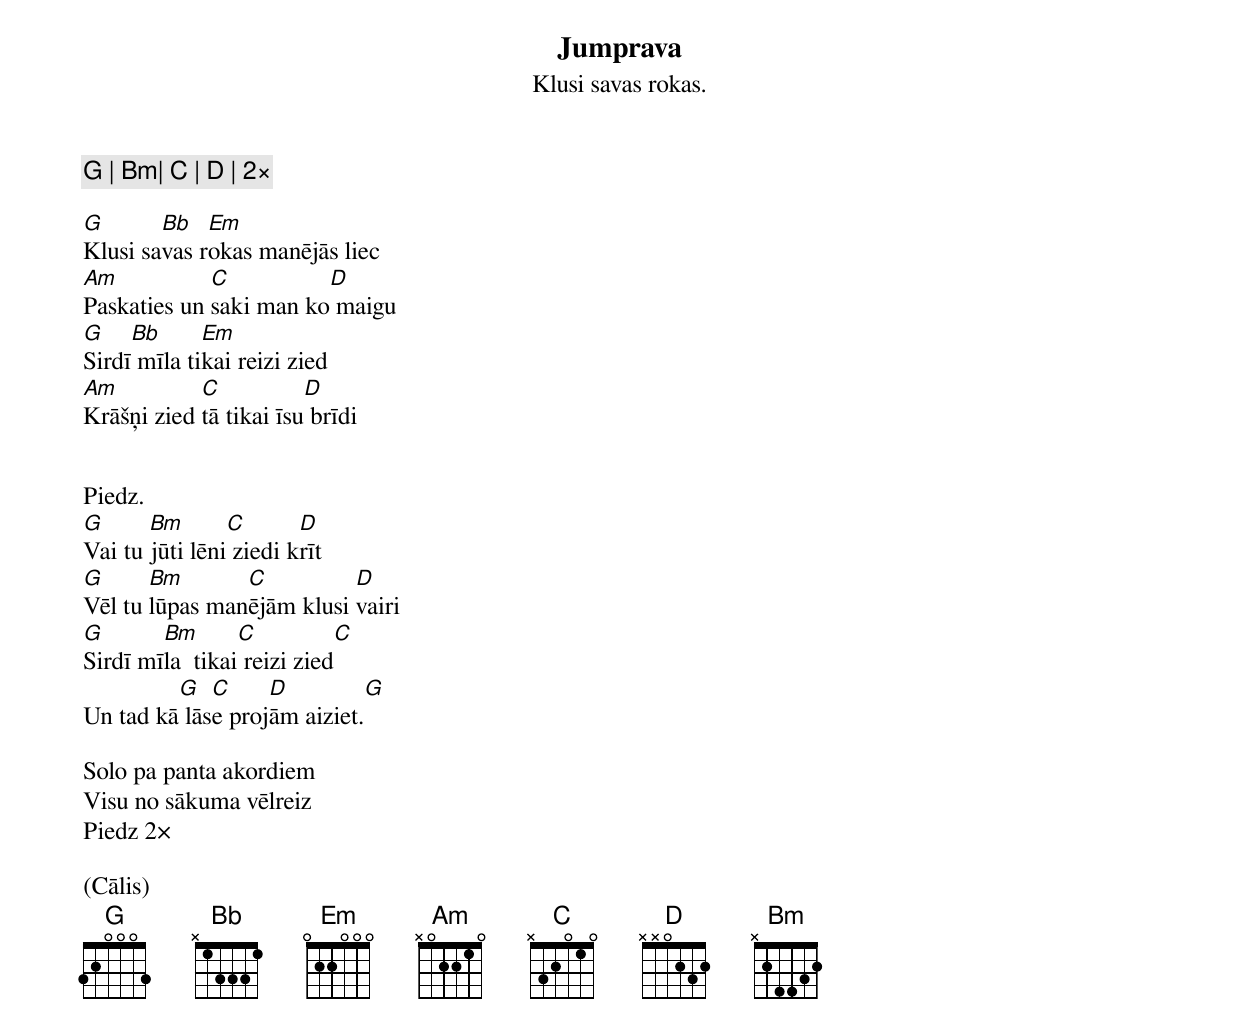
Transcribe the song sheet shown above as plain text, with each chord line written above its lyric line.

 Jumprava
Klusi savas rokas.

G | Bm| C | D | 2×

G       Bb   Em
Klusi savas rokas manējās liec
Am           C          D
Paskaties un saki man ko maigu
G    Bb      Em
Sirdī mīla tikai reizi zied
Am          C           D
Krāšņi zied tā tikai īsu brīdi


Piedz.
G      Bm       C       D
Vai tu jūti lēni ziedi krīt
G      Bm       C          D
Vēl tu lūpas manējām klusi vairi
G       Bm       C           C
Sirdī mīla  tikai reizi zied
         G   C     D          G
Un tad kā lāse projām aiziet.

Solo pa panta akordiem
Visu no sākuma vēlreiz
Piedz 2×

(Cālis)
